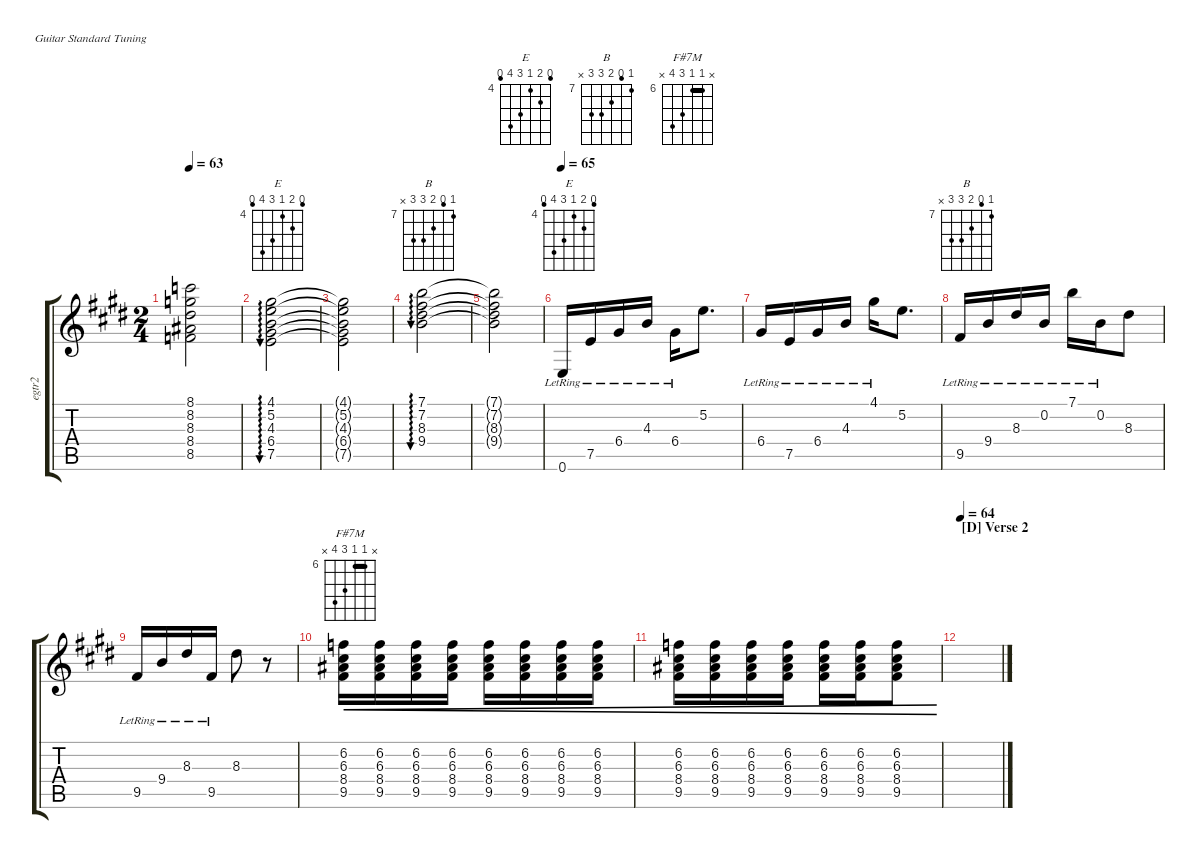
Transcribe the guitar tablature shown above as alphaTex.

\defaultSystemsLayout 4
\hideDynamics
\bracketExtendMode groupsimilarinstruments
\otherSystemsTrackNameOrientation horizontal
\chordDiagramsInScore
\track ("E.Guitar II (Overdubs)" "egtr2") {instrument electricpiano1}
\staff {score tabs}
\tuning (E4 B3 G3 D3 A2 E2)
\displaytranspose 12
\chord ("E" 4 5 4 6 7 x) {firstfret 4 showfingering false barre 4}
\chord ("B" 7 7 8 9 x x) {firstfret 7 showfingering false barre 7}
\chord ("E" 3 5 4 6 7 3) {firstfret 4 showfingering false}
\chord ("B" 7 6 8 9 9 x) {firstfret 7 showfingering false}
\chord ("F#7M" x 6 6 8 9 x) {firstfret 6 showfingering false barre 6}
\ts (2 4)
\tempo 63
\clef g2
\ks e
(8.5{t acc forcenatural} 8.3{t acc #} 8.4{t acc #} 8.2{t acc forcenatural} 8.1{t acc forcenatural}).2{dy mf} |
(7.5{acc forcenatural} 6.4{acc #} 4.3{acc forcenatural} 5.2{acc forcenatural} 4.1{acc #}).2{au 0 ch "E"} |
(7.5{t acc forcenatural} 6.4{t acc #} 4.3{t acc forcenatural} 5.2{t acc forcenatural} 4.1{t acc #}).2 |
(9.4{acc forcenatural} 8.3{acc #} 7.2{acc #} 7.1{acc forcenatural}).2{au 0 ch "B"} |
(9.4{t acc forcenatural} 8.3{t acc #} 7.2{t acc #} 7.1{t acc forcenatural}).2 |
\tempo 65
0.6{lr acc forcenatural}.16{ch "E"} 7.5{lr acc forcenatural}.16 6.4{lr acc #}.16 4.3{lr acc forcenatural}.16 6.4{lr acc #}.16 5.2{acc forcenatural}.8{d} |
6.4{lr acc #}.16 7.5{lr acc forcenatural}.16 6.4{lr acc #}.16 4.3{lr acc forcenatural}.16 4.1{lr acc #}.16 5.2{acc forcenatural}.8{d} |
9.5{lr acc #}.16{ch "B"} 9.4{lr acc forcenatural}.16 8.3{lr acc #}.16 0.2{lr acc forcenatural}.16 7.1{lr acc forcenatural}.16 0.2{lr acc forcenatural}.16 8.3{acc #}.8 |
9.5{lr acc #}.16 9.4{lr acc forcenatural}.16 8.3{lr acc #}.16 9.5{lr acc #}.16 8.3{acc #}.8 r.8 |
(9.5{acc #} 8.4{acc #} 6.3{acc #} 6.2{acc forcenatural}).16{ch "F#7M" cre} (9.5{acc #} 8.4{acc #} 6.3{acc #} 6.2{acc forcenatural}).16{cre} (9.5{acc #} 8.4{acc #} 6.3{acc #} 6.2{acc forcenatural}).16{cre} (9.5{acc #} 8.4{acc #} 6.3{acc #} 6.2{acc forcenatural}).16{cre} (9.5{acc #} 8.4{acc #} 6.3{acc #} 6.2{acc forcenatural}).16{cre} (9.5{acc #} 8.4{acc #} 6.3{acc #} 6.2{acc forcenatural}).16{cre} (9.5{acc #} 8.4{acc #} 6.3{acc #} 6.2{acc forcenatural}).16{cre} (9.5{acc #} 8.4{acc #} 6.3{acc #} 6.2{acc forcenatural}).16{cre} |
(9.5{acc #} 8.4{acc #} 6.3{acc #} 6.2{acc forcenatural}).16{cre} (9.5{acc #} 8.4{acc #} 6.3{acc #} 6.2{acc forcenatural}).16{cre} (9.5{acc #} 8.4{acc #} 6.3{acc #} 6.2{acc forcenatural}).16{cre} (9.5{acc #} 8.4{acc #} 6.3{acc #} 6.2{acc forcenatural}).16{cre} (9.5{acc #} 8.4{acc #} 6.3{acc #} 6.2{acc forcenatural}).16{cre} (9.5{acc #} 8.4{acc #} 6.3{acc #} 6.2{acc forcenatural}).16{cre} (9.5{acc #} 8.4{acc #} 6.3{acc #} 6.2{acc forcenatural}).8{cre} |
\section ("D" "Verse 2")
\tempo 64
